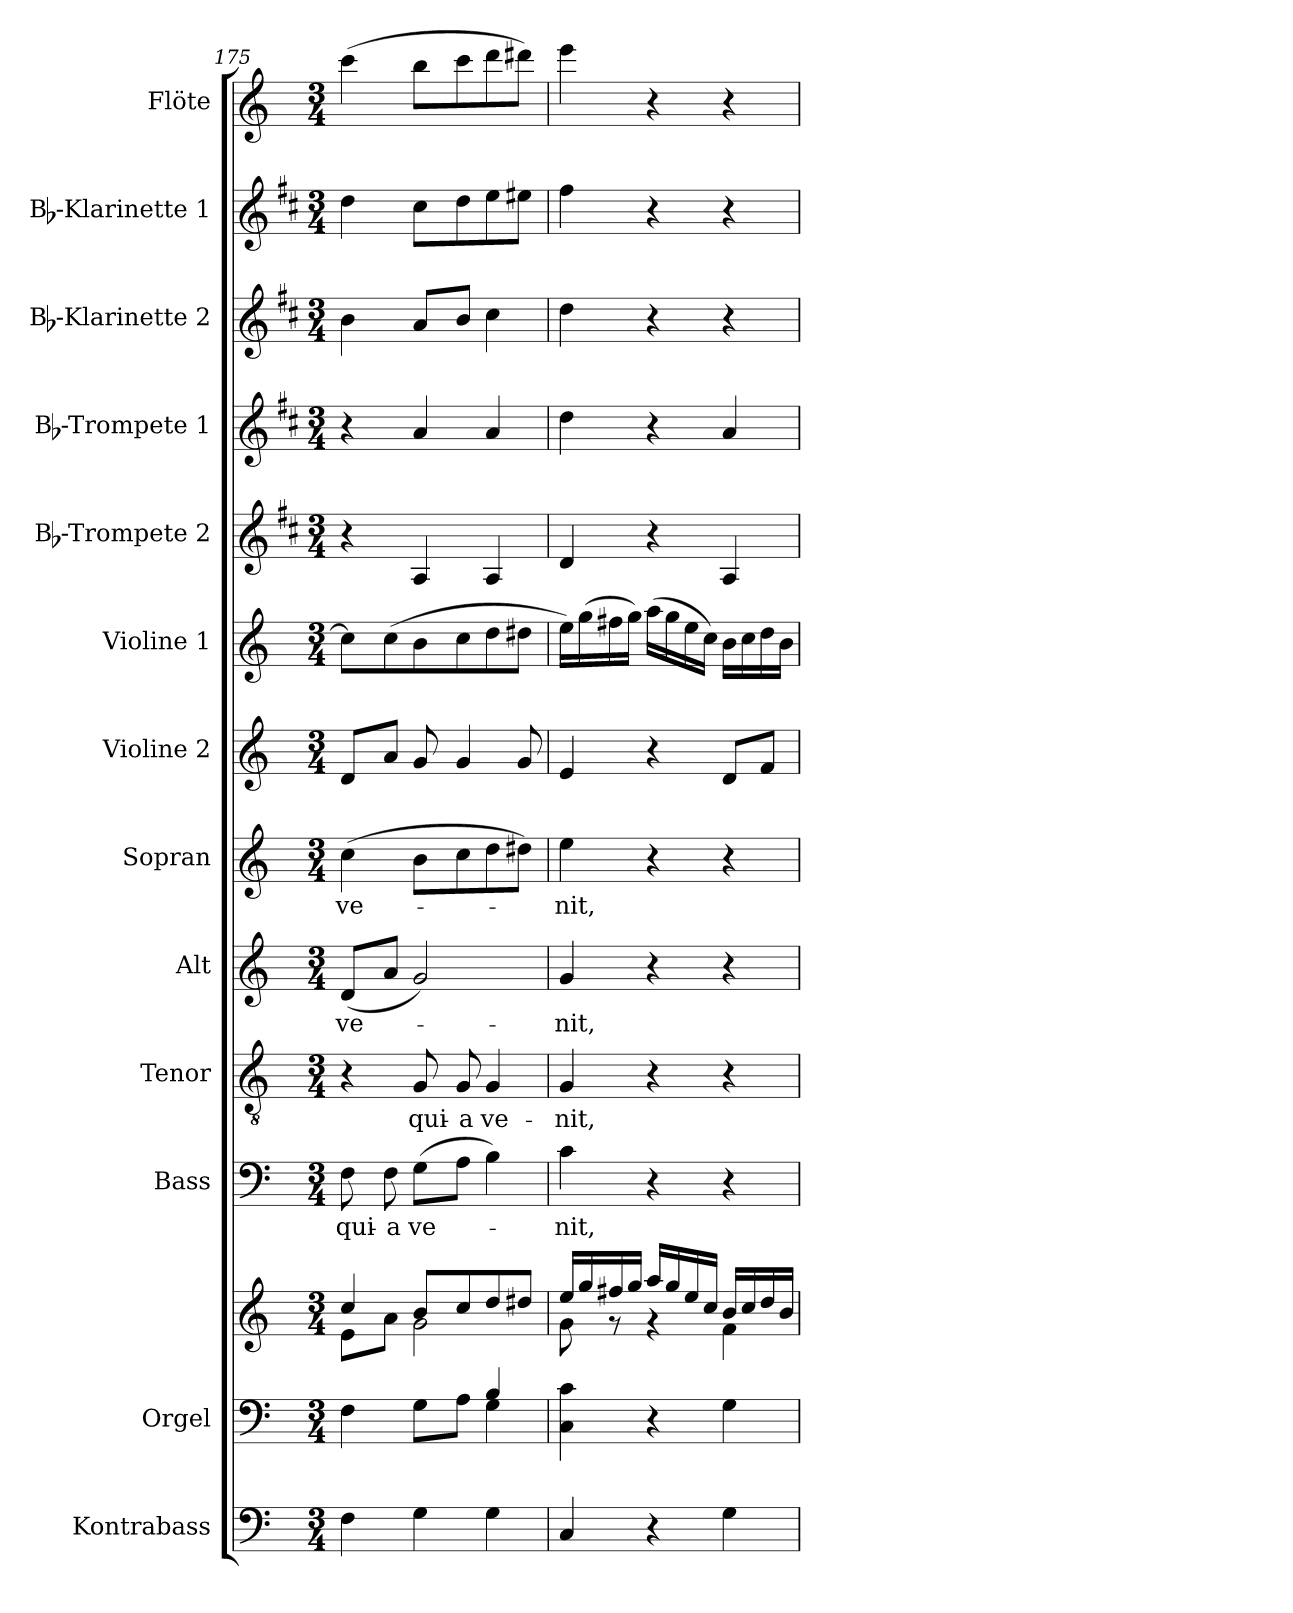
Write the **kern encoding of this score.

**kern	**kern	**kern	**kern	**text	**kern	**text	**kern	**text	**kern	**text	**kern	**kern	**kern	**kern	**kern	**kern	**kern
*part13	*part12	*part12	*part11	*part11	*part10	*part10	*part9	*part9	*part8	*part8	*part7	*part6	*part5	*part4	*part3	*part2	*part1
*staff14	*staff13	*staff12	*staff11	*staff11	*staff10	*staff10	*staff9	*staff9	*staff8	*staff8	*staff7	*staff6	*staff5	*staff4	*staff3	*staff2	*staff1
*I"Kontrabass	*I"Orgel	*	*I"Bass	*	*I"Tenor	*	*I"Alt	*	*I"Sopran	*	*I"Violine 2	*I"Violine 1	*I"Bb-Trompete 2	*I"Bb-Trompete 1	*I"Bb-Klarinette 2	*I"Bb-Klarinette 1	*I"Flöte
*I'Kb.	*I'Org.	*	*I'B.	*	*I'T.	*	*I'A.	*	*I'S.	*	*I'Vl. 2	*I'Vl. 1	*I'Bb Trp. 2	*I'Bb Trp. 1	*I'Bb Kl. 2	*I'Bb Kl. 1	*I'Fl.
*clefF4	*clefF4	*clefG2	*clefF4	*	*clefGv2	*	*clefG2	*	*clefG2	*	*clefG2	*clefG2	*clefG2	*clefG2	*clefG2	*clefG2	*clefG2
*ITrd7c12	*	*	*	*	*	*	*	*	*	*	*	*	*ITrd1c2	*ITrd1c2	*ITrd1c2	*ITrd1c2	*
*k[]	*k[]	*k[]	*k[]	*	*k[]	*	*k[]	*	*k[]	*	*k[]	*k[]	*k[]	*k[]	*k[]	*k[]	*k[]
*C:	*C:	*C:	*C:	*	*C:	*	*C:	*	*C:	*	*C:	*C:	*C:	*C:	*C:	*C:	*C:
*M3/4	*M3/4	*M3/4	*M3/4	*	*M3/4	*	*M3/4	*	*M3/4	*	*M3/4	*M3/4	*M3/4	*M3/4	*M3/4	*M3/4	*M3/4
=175	=175	=175	=175	=175	=175	=175	=175	=175	=175	=175	=175	=175	=175	=175	=175	=175	=175
*	*^	*^	*	*	*	*	*	*	*	*	*	*	*	*	*	*	*
!	!	!	!	!	!	!LO:LY:b	!	!	!	!LO:LY:b	!	!LO:LY:b	!	!	!	!	!	!	!
4FF\	4F\	2ryy	4cc/	8e\L	8F\	qui-	4r	.	(<8d/L	ve-	(>4cc\	ve-	8d/L	8cc\L]	4r	4r	4a\	4cc\	(>4ccc\
!	!	!	!	!	!	!LO:LY:b	!	!	!	!	!	!	!	!	!	!	!	!	!
.	.	.	.	8a\J	8F\	-a	.	.	8a/J	.	.	.	8a/J	(>8cc\	.	.	.	.	.
!	!	!	!	!	!	!LO:LY:b	!	!LO:LY:b	!	!	!	!	!	!	!	!	!	!	!
4GG\	8G\L	.	8b/L	2g\	(>8G\L	ve-	8G/	qui-	2g/)	.	8b\L	.	8g/	8b\	4G/	4g/	8g/L	8b\L	8bb\L
!	!	!	!	!	!	!	!	!LO:LY:b	!	!	!	!	!	!	!	!	!	!	!
.	8A\J	.	8cc/	.	8A\J	.	8G/	-a	.	.	8cc\	.	4g/	8cc\	.	.	8a/J	8cc\	8ccc\
!	!	!	!	!	!	!	!	!LO:LY:b	!	!	!	!	!	!	!	!	!	!	!
4GG\	4B/	4G\	8dd/	.	4B\)	.	4G/	ve-	.	.	8dd\	.	.	8dd\	4G/	4g/	4b\	8dd\	8ddd\
.	.	.	8dd#X/J	.	.	.	.	.	.	.	8dd#X\J)	.	8g/	8dd#X\J	.	.	.	8dd#X\J	8ddd#X\J)
*	*v	*v	*	*	*	*	*	*	*	*	*	*	*	*	*	*	*	*	*
=176	=176	=176	=176	=176	=176	=176	=176	=176	=176	=176	=176	=176	=176	=176	=176	=176	=176	=176
!	!	!	!	!	!LO:LY:b	!	!LO:LY:b	!	!LO:LY:b	!	!LO:LY:b	!	!	!	!	!	!	!
4CC/	4C\ 4c\	16ee/LL	8g\	4c\	-nit,	4G/	-nit,	4g/	-nit,	4ee\	-nit,	4e/	16ee\LL)	4c/	4cc\	4cc\	4ee\	4eee\
.	.	16gg/	.	.	.	.	.	.	.	.	.	.	(>16gg\	.	.	.	.	.
.	.	16ff#X/	8rf	.	.	.	.	.	.	.	.	.	16ff#X\	.	.	.	.	.
.	.	16gg/JJ	.	.	.	.	.	.	.	.	.	.	16gg\JJ)	.	.	.	.	.
4r	4r	16aa/LL	4rf	4r	.	4r	.	4r	.	4r	.	4r	(>16aa\LL	4r	4r	4r	4r	4r
.	.	16gg/	.	.	.	.	.	.	.	.	.	.	16gg\	.	.	.	.	.
.	.	16ee/	.	.	.	.	.	.	.	.	.	.	16ee\	.	.	.	.	.
.	.	16cc/JJ	.	.	.	.	.	.	.	.	.	.	16cc\JJ)	.	.	.	.	.
4GG\	4G\	16b/LL	4f\	4r	.	4r	.	4r	.	4r	.	8d/L	16b\LL	4G/	4g/	4r	4r	4r
.	.	16cc/	.	.	.	.	.	.	.	.	.	.	16cc\	.	.	.	.	.
.	.	16dd/	.	.	.	.	.	.	.	.	.	8f/J	16dd\	.	.	.	.	.
.	.	16b/JJ	.	.	.	.	.	.	.	.	.	.	16b\JJ	.	.	.	.	.
*	*	*v	*v	*	*	*	*	*	*	*	*	*	*	*	*	*	*	*
=	=	=	=	=	=	=	=	=	=	=	=	=	=	=	=	=	=
*-	*-	*-	*-	*-	*-	*-	*-	*-	*-	*-	*-	*-	*-	*-	*-	*-	*-
